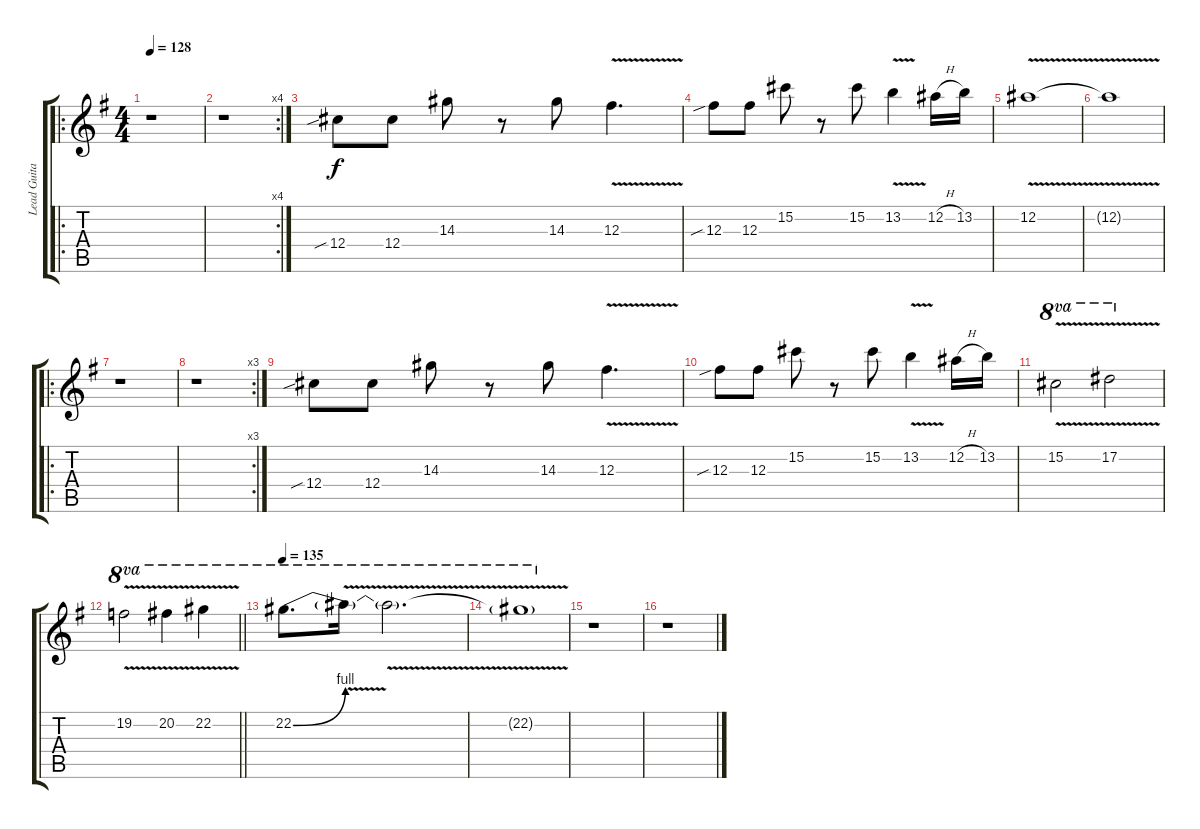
\track ("Lead Guitar" "Lead Guita") {instrument distortionguitar}
\staff {score tabs}
\tuning (Eb4 Bb3 Gb3 Db3 Ab2 Eb2) {hide}
\ro
\ts (4 4)
\tempo 128
\clef g2
\ks g
r.1{dy f} |
\rc 4
r.1 |
12.4{sib}.8 12.4.8 14.3.8 r.8 14.3.8 12.3{v}.4{d} |
12.3{sib}.8 12.3.8 15.2.8 r.8 15.2.8 13.2{v}.4 12.2{h}.16 13.2.16 |
12.2{v}.1 |
12.2{v t}.1 |
\ro
r.1 |
\rc 3
r.1 |
12.4{sib}.8 12.4.8 14.3.8 r.8 14.3.8 12.3{v}.4{d} |
12.3{sib}.8 12.3.8 15.2.8 r.8 15.2.8 13.2{v}.4 12.2{h}.16 13.2.16 |
15.2{v}.2{ot 8va} 17.2{v}.2{ot 8va} |
\barLineRight lightlight
19.2{v}.2{ot 8va} 20.2{v}.4{ot 8va} 22.2{v}.4{ot 8va} |
\tempo 135
22.2{be (bend 0 0 60 4)}.8{d ot 8va} 22.2{v t}.16{ot 8va} 22.2{v t}.2{d ot 8va} |
22.2{v t}.1{ot 8va} |
r.1 |
r.1
